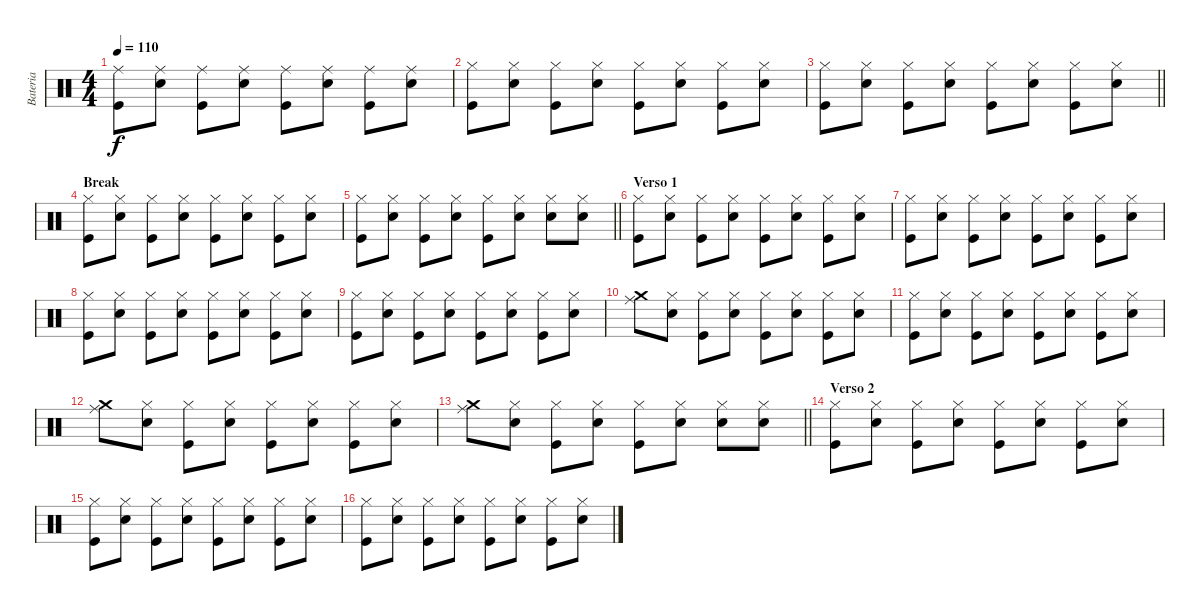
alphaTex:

\track ("Bateria" "Bateria") {instrument percussion}
\staff {score}
\articulation defaults
\ts (4 4)
\tempo 110
\clef neutral
\ks c
("Kick (hit)" "Ride (middle)").8{dy f} ("Electric Snare (hit)" "Ride (middle)").8 ("Kick (hit)" "Ride (middle)").8 ("Electric Snare (hit)" "Ride (middle)").8 ("Kick (hit)" "Ride (middle)").8 ("Electric Snare (hit)" "Ride (middle)").8 ("Kick (hit)" "Ride (middle)").8 ("Electric Snare (hit)" "Ride (middle)").8 |
("Kick (hit)" "Hi-Hat (closed)").8 ("Electric Snare (hit)" "Hi-Hat (closed)").8 ("Kick (hit)" "Hi-Hat (closed)").8 ("Electric Snare (hit)" "Hi-Hat (closed)").8 ("Kick (hit)" "Hi-Hat (closed)").8 ("Electric Snare (hit)" "Hi-Hat (closed)").8 ("Kick (hit)" "Hi-Hat (closed)").8 ("Electric Snare (hit)" "Hi-Hat (closed)").8 |
\barLineRight lightlight
("Kick (hit)" "Hi-Hat (closed)").8 ("Electric Snare (hit)" "Hi-Hat (closed)").8 ("Kick (hit)" "Hi-Hat (closed)").8 ("Electric Snare (hit)" "Hi-Hat (closed)").8 ("Kick (hit)" "Hi-Hat (closed)").8 ("Electric Snare (hit)" "Hi-Hat (closed)").8 ("Kick (hit)" "Hi-Hat (closed)").8 ("Electric Snare (hit)" "Hi-Hat (closed)").8 |
\section ("" "Break")
("Kick (hit)" "Hi-Hat (closed)").8 ("Electric Snare (hit)" "Hi-Hat (closed)").8 ("Kick (hit)" "Hi-Hat (closed)").8 ("Electric Snare (hit)" "Hi-Hat (closed)").8 ("Kick (hit)" "Hi-Hat (closed)").8 ("Electric Snare (hit)" "Hi-Hat (closed)").8 ("Kick (hit)" "Hi-Hat (closed)").8 ("Electric Snare (hit)" "Hi-Hat (closed)").8 |
\barLineRight lightlight
("Kick (hit)" "Hi-Hat (closed)").8 ("Electric Snare (hit)" "Hi-Hat (closed)").8 ("Kick (hit)" "Hi-Hat (closed)").8 ("Electric Snare (hit)" "Hi-Hat (closed)").8 ("Kick (hit)" "Hi-Hat (closed)").8 ("Electric Snare (hit)" "Hi-Hat (closed)").8 ("Electric Snare (hit)" "Hi-Hat (closed)").8 ("Electric Snare (hit)" "Hi-Hat (closed)").8 |
\section ("" "Verso 1")
("Kick (hit)" "Hi-Hat (closed)").8 ("Electric Snare (hit)" "Hi-Hat (closed)").8 ("Kick (hit)" "Hi-Hat (closed)").8 ("Electric Snare (hit)" "Hi-Hat (closed)").8 ("Kick (hit)" "Hi-Hat (closed)").8 ("Electric Snare (hit)" "Hi-Hat (closed)").8 ("Kick (hit)" "Hi-Hat (closed)").8 ("Electric Snare (hit)" "Hi-Hat (closed)").8 |
("Kick (hit)" "Hi-Hat (closed)").8 ("Electric Snare (hit)" "Hi-Hat (closed)").8 ("Kick (hit)" "Hi-Hat (closed)").8 ("Electric Snare (hit)" "Hi-Hat (closed)").8 ("Kick (hit)" "Hi-Hat (closed)").8 ("Electric Snare (hit)" "Hi-Hat (closed)").8 ("Kick (hit)" "Hi-Hat (closed)").8 ("Electric Snare (hit)" "Hi-Hat (closed)").8 |
("Kick (hit)" "Hi-Hat (closed)").8 ("Electric Snare (hit)" "Hi-Hat (closed)").8 ("Kick (hit)" "Hi-Hat (closed)").8 ("Electric Snare (hit)" "Hi-Hat (closed)").8 ("Kick (hit)" "Hi-Hat (closed)").8 ("Electric Snare (hit)" "Hi-Hat (closed)").8 ("Kick (hit)" "Hi-Hat (closed)").8 ("Electric Snare (hit)" "Hi-Hat (closed)").8 |
("Kick (hit)" "Hi-Hat (closed)").8 ("Electric Snare (hit)" "Hi-Hat (closed)").8 ("Kick (hit)" "Hi-Hat (closed)").8 ("Electric Snare (hit)" "Hi-Hat (closed)").8 ("Kick (hit)" "Hi-Hat (closed)").8 ("Electric Snare (hit)" "Hi-Hat (closed)").8 ("Kick (hit)" "Hi-Hat (closed)").8 ("Electric Snare (hit)" "Hi-Hat (closed)").8 |
("Crash medium (hit)" "Ride (middle)").8 ("Electric Snare (hit)" "Hi-Hat (closed)").8 ("Kick (hit)" "Hi-Hat (closed)").8 ("Electric Snare (hit)" "Hi-Hat (closed)").8 ("Kick (hit)" "Hi-Hat (closed)").8 ("Electric Snare (hit)" "Hi-Hat (closed)").8 ("Kick (hit)" "Hi-Hat (closed)").8 ("Electric Snare (hit)" "Hi-Hat (closed)").8 |
("Kick (hit)" "Hi-Hat (closed)").8 ("Electric Snare (hit)" "Hi-Hat (closed)").8 ("Kick (hit)" "Hi-Hat (closed)").8 ("Electric Snare (hit)" "Hi-Hat (closed)").8 ("Kick (hit)" "Hi-Hat (closed)").8 ("Electric Snare (hit)" "Hi-Hat (closed)").8 ("Kick (hit)" "Hi-Hat (closed)").8 ("Electric Snare (hit)" "Hi-Hat (closed)").8 |
("Crash medium (hit)" "Ride (middle)").8 ("Electric Snare (hit)" "Hi-Hat (closed)").8 ("Kick (hit)" "Hi-Hat (closed)").8 ("Electric Snare (hit)" "Hi-Hat (closed)").8 ("Kick (hit)" "Hi-Hat (closed)").8 ("Electric Snare (hit)" "Hi-Hat (closed)").8 ("Kick (hit)" "Hi-Hat (closed)").8 ("Electric Snare (hit)" "Hi-Hat (closed)").8 |
\barLineRight lightlight
("Crash medium (hit)" "Ride (middle)").8 ("Electric Snare (hit)" "Hi-Hat (closed)").8 ("Kick (hit)" "Hi-Hat (closed)").8 ("Electric Snare (hit)" "Hi-Hat (closed)").8 ("Kick (hit)" "Hi-Hat (closed)").8 ("Electric Snare (hit)" "Hi-Hat (closed)").8 ("Electric Snare (hit)" "Hi-Hat (closed)").8 ("Electric Snare (hit)" "Hi-Hat (closed)").8 |
\section ("" "Verso 2")
("Kick (hit)" "Hi-Hat (closed)").8 ("Electric Snare (hit)" "Hi-Hat (closed)").8 ("Kick (hit)" "Hi-Hat (closed)").8 ("Electric Snare (hit)" "Hi-Hat (closed)").8 ("Kick (hit)" "Hi-Hat (closed)").8 ("Electric Snare (hit)" "Hi-Hat (closed)").8 ("Kick (hit)" "Hi-Hat (closed)").8 ("Electric Snare (hit)" "Hi-Hat (closed)").8 |
("Kick (hit)" "Hi-Hat (closed)").8 ("Electric Snare (hit)" "Hi-Hat (closed)").8 ("Kick (hit)" "Hi-Hat (closed)").8 ("Electric Snare (hit)" "Hi-Hat (closed)").8 ("Kick (hit)" "Hi-Hat (closed)").8 ("Electric Snare (hit)" "Hi-Hat (closed)").8 ("Kick (hit)" "Hi-Hat (closed)").8 ("Electric Snare (hit)" "Hi-Hat (closed)").8 |
("Kick (hit)" "Hi-Hat (closed)").8 ("Electric Snare (hit)" "Hi-Hat (closed)").8 ("Kick (hit)" "Hi-Hat (closed)").8 ("Electric Snare (hit)" "Hi-Hat (closed)").8 ("Kick (hit)" "Hi-Hat (closed)").8 ("Electric Snare (hit)" "Hi-Hat (closed)").8 ("Kick (hit)" "Hi-Hat (closed)").8 ("Electric Snare (hit)" "Hi-Hat (closed)").8
